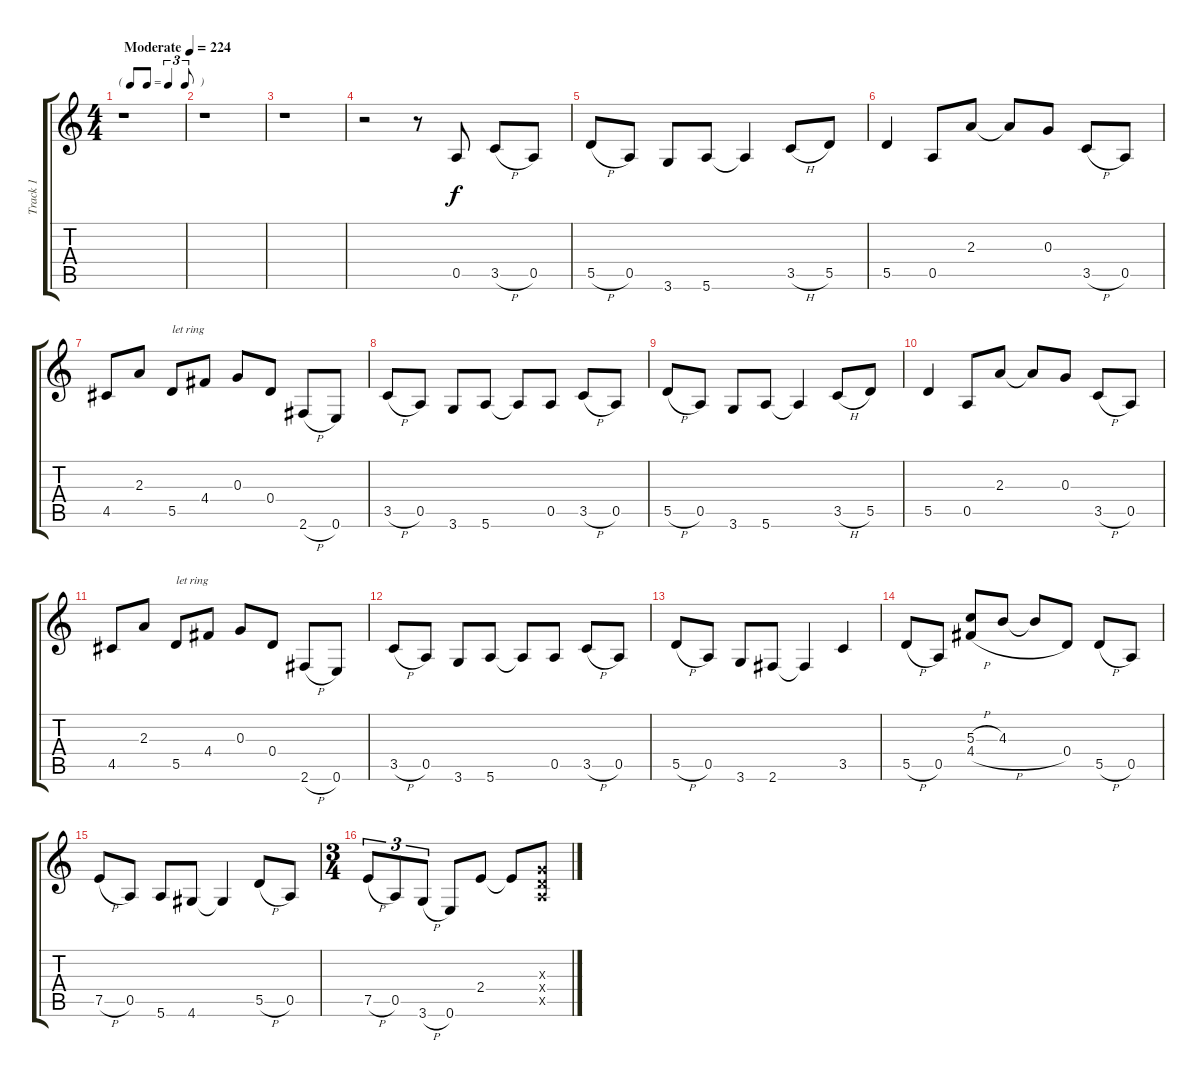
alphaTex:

\track ("Track 1" "Track 1") {instrument overdrivenguitar}
\staff {score tabs}
\tuning (E4 B3 G3 D3 A2 E2) {hide}
\ts (4 4)
\tf triplet8th
\tempo (224 "Moderate")
\clef g2
\ks c
r.1{dy f instrument overdrivenguitar} |
r.1 |
r.1 |
r.2 r.8 0.5.8 3.5{h}.8 0.5.8 |
5.5{h}.8 0.5.8 3.6.8 5.6.8 5.6{t}.4 3.5{h}.8 5.5.8 |
5.5.4 0.5.8 2.3.8 2.3{t}.8 0.3.8 3.5{h}.8 0.5.8 |
4.5.8 2.3.8 5.5.8{txt "let ring"} 4.4.8 0.3.8 0.4.8 2.6{h}.8 0.6.8 |
3.5{h}.8 0.5.8 3.6.8 5.6.8 5.6{t}.8 0.5.8 3.5{h}.8 0.5.8 |
5.5{h}.8 0.5.8 3.6.8 5.6.8 5.6{t}.4 3.5{h}.8 5.5.8 |
5.5.4 0.5.8 2.3.8 2.3{t}.8 0.3.8 3.5{h}.8 0.5.8 |
4.5.8 2.3.8 5.5.8{txt "let ring"} 4.4.8 0.3.8 0.4.8 2.6{h}.8 0.6.8 |
3.5{h}.8 0.5.8 3.6.8 5.6.8 5.6{t}.8 0.5.8 3.5{h}.8 0.5.8 |
5.5{h}.8 0.5.8 3.6.8 2.6.8 2.6{t}.4 3.5.4 |
5.5{h}.8 0.5.8 (5.3{h} 4.4{h}).8 4.3.8 4.3{t}.8 0.4.8 5.5{h}.8 0.5.8 |
7.5{h}.8 0.5.8 5.6.8 4.6.8 4.6{t}.4 5.5{h}.8 0.5.8 |
\ts (3 4)
7.5{h}.8{tu (3 2)} 0.5.8{tu (3 2)} 3.6{h}.8{tu (3 2)} 0.6.8 2.4.8 2.4{t}.8 (0.3{x} 0.4{x} 0.5{x}).8
